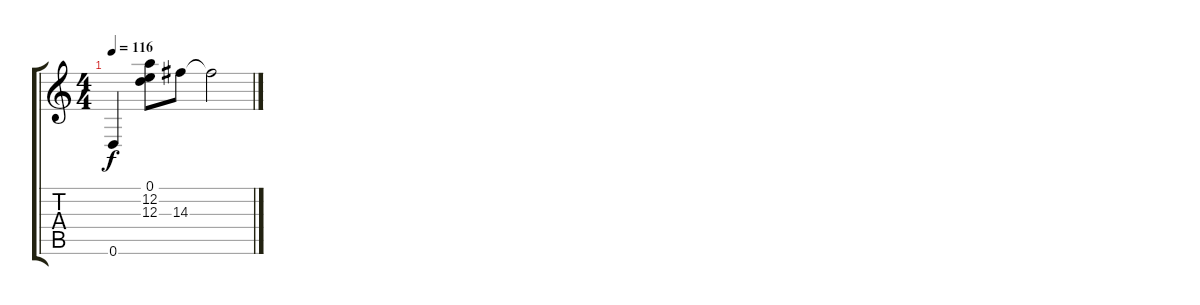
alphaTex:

\track "" {instrument acousticguitarnylon}
\staff {score tabs}
\tuning (D4 A3 E3 D3 A2 D2) {hide}
\ts (4 4)
\tempo 116
\clef g2
\ks c
0.6.4{dy f} (0.1 12.2 12.3).8 14.3.8 14.3{t}.2
